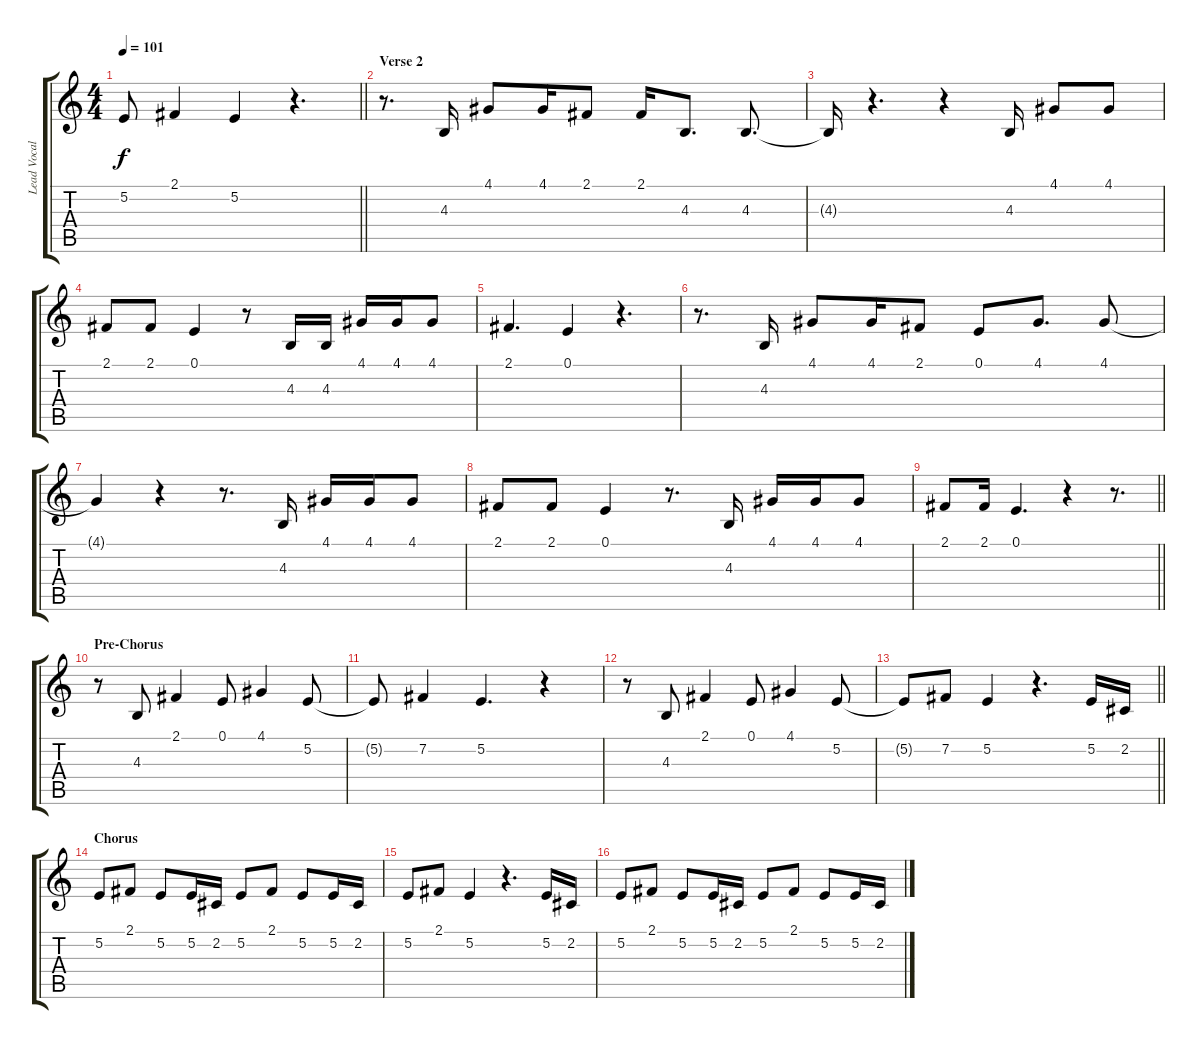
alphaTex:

\track ("Lead Vocal (Tyson)" "Lead Vocal") {instrument tenorsax}
\staff {score tabs}
\tuning (E4 B3 G3 D3 A2 E2) {hide}
\ts (4 4)
\tempo 101
\clef g2
\barLineRight lightlight
\ks c
5.2.8{dy f} 2.1.4 5.2.4 r.4{d} |
\section ("" "Verse 2")
r.8{d} 4.3.16 4.1.8 4.1.16 2.1.8 2.1.16 4.3.8{d} 4.3.8{d} |
4.3{t}.16 r.4{d} r.4 4.3.16 4.1.8 4.1.8 |
2.1.8 2.1.8 0.1.4 r.8 4.3.16 4.3.16 4.1.16 4.1.16 4.1.8 |
2.1.4{d} 0.1.4 r.4{d} |
r.8{d} 4.3.16 4.1.8 4.1.16 2.1.8 0.1.8 4.1.8{d} 4.1.8 |
4.1{t}.4 r.4 r.8{d} 4.3.16 4.1.16 4.1.16 4.1.8 |
2.1.8 2.1.8 0.1.4 r.8{d} 4.3.16 4.1.16 4.1.16 4.1.8 |
\barLineRight lightlight
2.1.8 2.1.16 0.1.4{d} r.4 r.8{d} |
\section ("" "Pre-Chorus")
r.8 4.3.8 2.1.4 0.1.8 4.1.4 5.2.8 |
5.2{t}.8 7.2.4 5.2.4{d} r.4 |
r.8 4.3.8 2.1.4 0.1.8 4.1.4 5.2.8 |
\barLineRight lightlight
5.2{t}.8 7.2.8 5.2.4 r.4{d} 5.2.16 2.2.16 |
\section ("" "Chorus")
5.2.8 2.1.8 5.2.8 5.2.16 2.2.16 5.2.8 2.1.8 5.2.8 5.2.16 2.2.16 |
5.2.8 2.1.8 5.2.4 r.4{d} 5.2.16 2.2.16 |
5.2.8 2.1.8 5.2.8 5.2.16 2.2.16 5.2.8 2.1.8 5.2.8 5.2.16 2.2.16
